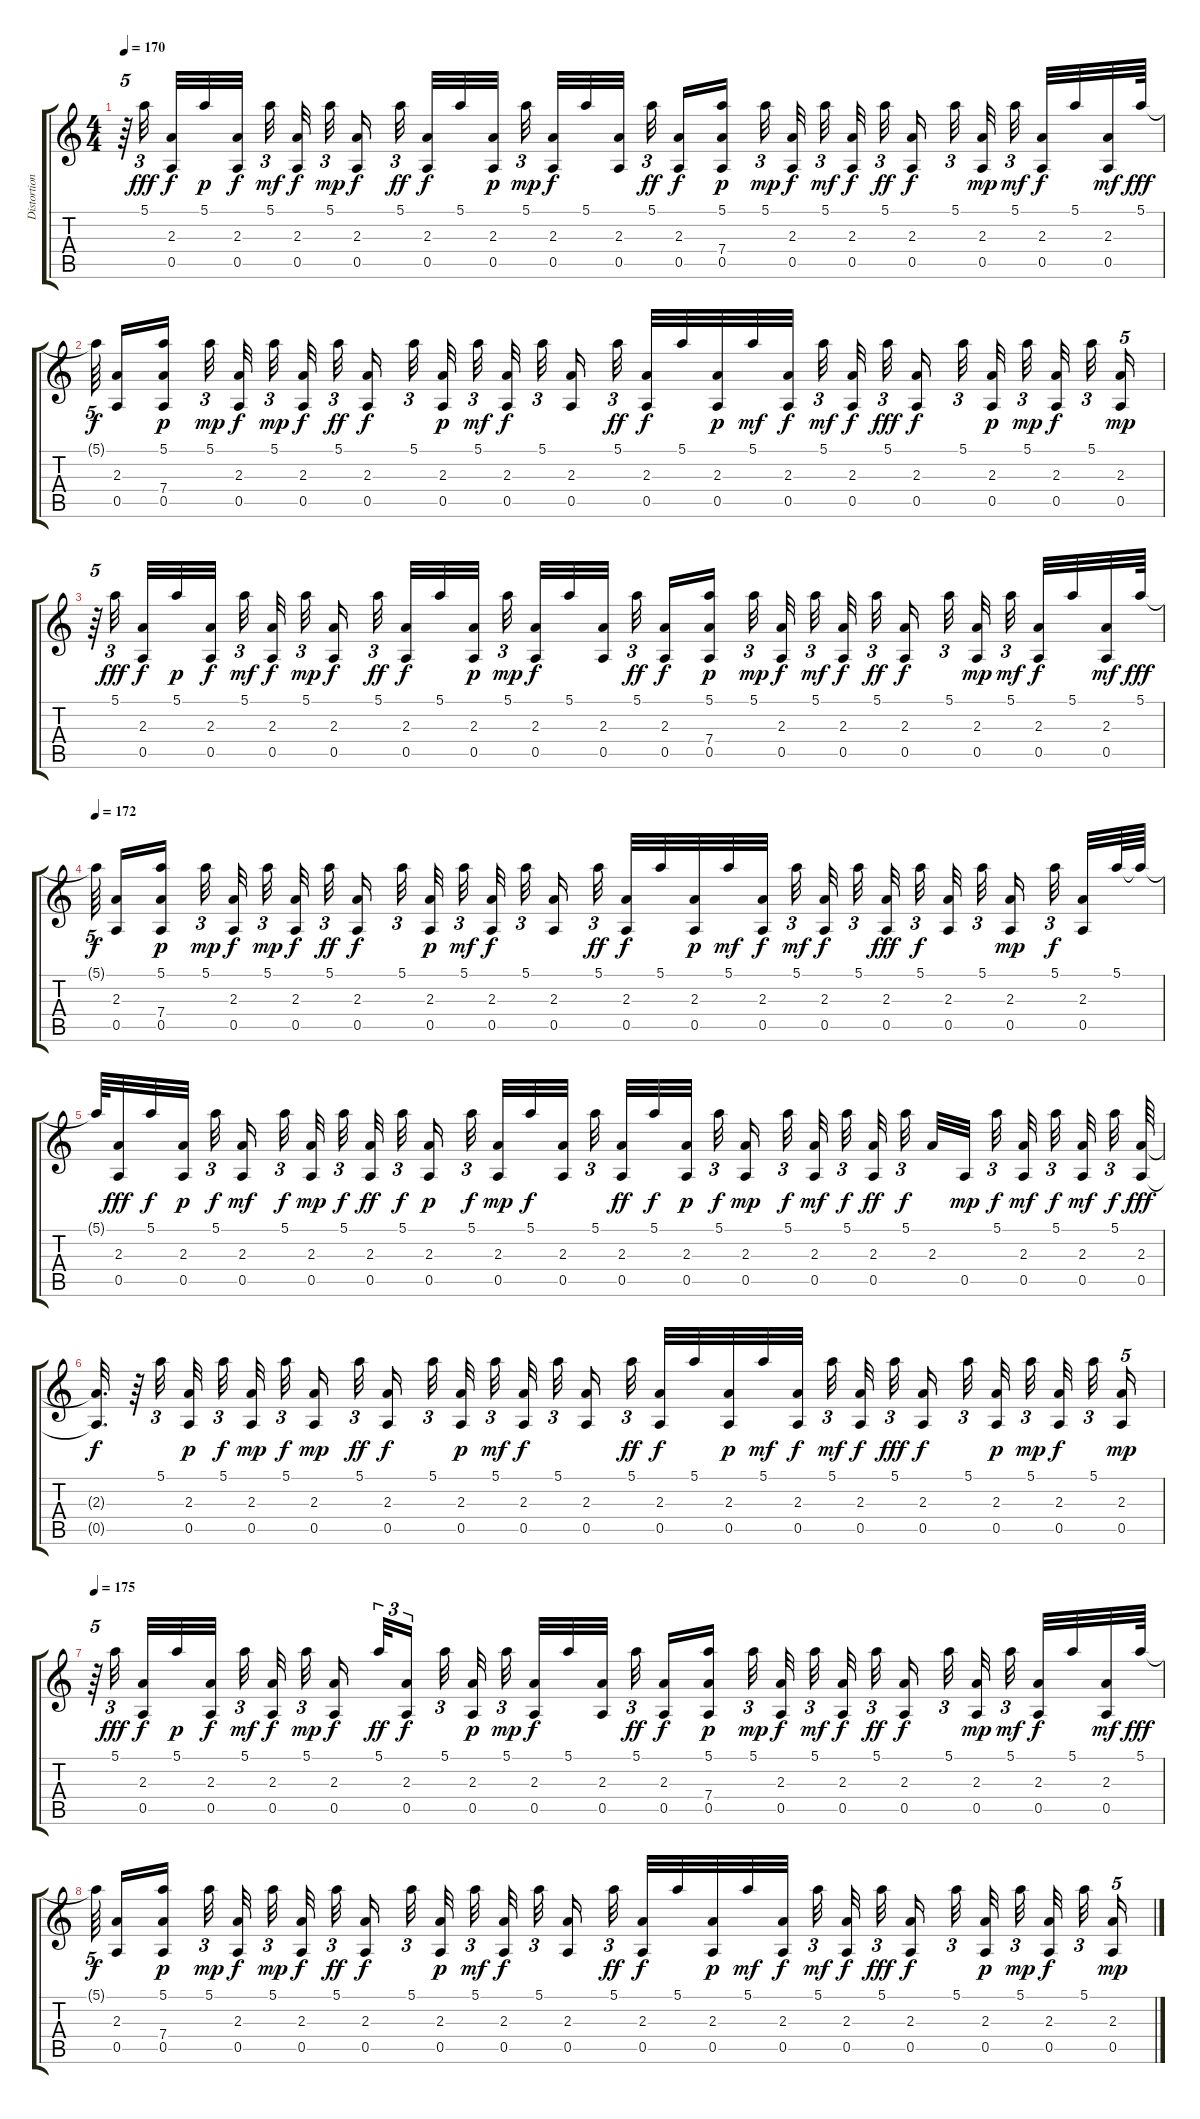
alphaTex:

\track ("Distortion guitar 1" "Distortion") {instrument distortionguitar}
\staff {score tabs}
\tuning (E4 B3 G3 D3 A2 E2) {hide}
\ts (4 4)
\tempo 170
\clef g2
\ks c
r.64{tu (5 4) dy mp} 5.1.32{tu (3 2) dy fff} (2.3 0.5).32{dy f} 5.1.32{dy p} (2.3 0.5).32{dy f} 5.1.32{tu (3 2) dy mf} (2.3 0.5).32{dy f} 5.1.32{tu (3 2) dy mp} (2.3 0.5).16{dy f} 5.1.32{tu (3 2) dy ff} (2.3 0.5).32{dy f} 5.1.32 (2.3 0.5).32{dy p} 5.1.32{tu (3 2) dy mp} (2.3 0.5).32{dy f} 5.1.32 (2.3 0.5).32 5.1.32{tu (3 2) dy ff} (2.3 0.5).16{dy f} (5.1 7.4 0.5).16{dy p} 5.1.32{tu (3 2) dy mp} (2.3 0.5).32{dy f} 5.1.32{tu (3 2) dy mf} (2.3 0.5).32{dy f} 5.1.32{tu (3 2) dy ff} (2.3 0.5).16{dy f} 5.1.32{tu (3 2)} (2.3 0.5).32{dy mp} 5.1.32{tu (3 2) dy mf} (2.3 0.5).32{dy f} 5.1.32 (2.3 0.5).32{dy mf} 5.1.64{dy fff} |
5.1{t}.64{tu (5 4) dy f} (2.3 0.5).16 (5.1 7.4 0.5).16{dy p} 5.1.32{tu (3 2) dy mp} (2.3 0.5).32{dy f} 5.1.32{tu (3 2) dy mp} (2.3 0.5).32{dy f} 5.1.32{tu (3 2) dy ff} (2.3 0.5).16{dy f} 5.1.32{tu (3 2)} (2.3 0.5).32{dy p} 5.1.32{tu (3 2) dy mf} (2.3 0.5).32{dy f} 5.1.32{tu (3 2)} (2.3 0.5).16 5.1.32{tu (3 2) dy ff} (2.3 0.5).32{dy f} 5.1.32 (2.3 0.5).32{dy p} 5.1.32{dy mf} (2.3 0.5).32{dy f} 5.1.32{tu (3 2) dy mf} (2.3 0.5).32{dy f} 5.1.32{tu (3 2) dy fff} (2.3 0.5).16{dy f} 5.1.32{tu (3 2)} (2.3 0.5).32{dy p} 5.1.32{tu (3 2) dy mp} (2.3 0.5).32{dy f} 5.1.32{tu (3 2)} (2.3 0.5).16{tu (5 4) dy mp} |
r.64{tu (5 4)} 5.1.32{tu (3 2) dy fff} (2.3 0.5).32{dy f} 5.1.32{dy p} (2.3 0.5).32{dy f} 5.1.32{tu (3 2) dy mf} (2.3 0.5).32{dy f} 5.1.32{tu (3 2) dy mp} (2.3 0.5).16{dy f} 5.1.32{tu (3 2) dy ff} (2.3 0.5).32{dy f} 5.1.32 (2.3 0.5).32{dy p} 5.1.32{tu (3 2) dy mp} (2.3 0.5).32{dy f} 5.1.32 (2.3 0.5).32 5.1.32{tu (3 2) dy ff} (2.3 0.5).16{dy f} (5.1 7.4 0.5).16{dy p} 5.1.32{tu (3 2) dy mp} (2.3 0.5).32{dy f} 5.1.32{tu (3 2) dy mf} (2.3 0.5).32{dy f} 5.1.32{tu (3 2) dy ff} (2.3 0.5).16{dy f} 5.1.32{tu (3 2)} (2.3 0.5).32{dy mp} 5.1.32{tu (3 2) dy mf} (2.3 0.5).32{dy f} 5.1.32 (2.3 0.5).32{dy mf} 5.1.64{dy fff} |
\tempo 172
5.1{t}.64{tu (5 4) dy f} (2.3 0.5).16 (5.1 7.4 0.5).16{dy p} 5.1.32{tu (3 2) dy mp} (2.3 0.5).32{dy f} 5.1.32{tu (3 2) dy mp} (2.3 0.5).32{dy f} 5.1.32{tu (3 2) dy ff} (2.3 0.5).16{dy f} 5.1.32{tu (3 2)} (2.3 0.5).32{dy p} 5.1.32{tu (3 2) dy mf} (2.3 0.5).32{dy f} 5.1.32{tu (3 2)} (2.3 0.5).16 5.1.32{tu (3 2) dy ff} (2.3 0.5).32{dy f} 5.1.32 (2.3 0.5).32{dy p} 5.1.32{dy mf} (2.3 0.5).32{dy f} 5.1.32{tu (3 2) dy mf} (2.3 0.5).32{dy f} 5.1.32{tu (3 2)} (2.3 0.5).32{dy fff} 5.1.32{tu (3 2) dy f} (2.3 0.5).32 5.1.32{tu (3 2)} (2.3 0.5).16{dy mp} 5.1.32{tu (3 2) dy f} (2.3 0.5).32 5.1.64 5.1{t}.64 |
5.1{t}.64 (2.3 0.5).32{dy fff} 5.1.32{dy f} (2.3 0.5).32{dy p} 5.1.32{tu (3 2) dy f} (2.3 0.5).16{dy mf} 5.1.32{tu (3 2) dy f} (2.3 0.5).32{dy mp} 5.1.32{tu (3 2) dy f} (2.3 0.5).32{dy ff} 5.1.32{tu (3 2) dy f} (2.3 0.5).16{dy p} 5.1.32{tu (3 2) dy f} (2.3 0.5).32{dy mp} 5.1.32{dy f volume 5} (2.3 0.5).32 5.1.32{tu (3 2)} (2.3 0.5).32{dy ff} 5.1.32{dy f} (2.3 0.5).32{dy p} 5.1.32{tu (3 2) dy f} (2.3 0.5).16{dy mp} 5.1.32{tu (3 2) dy f} (2.3 0.5).32{dy mf} 5.1.32{tu (3 2) dy f} (2.3 0.5).32{dy ff} 5.1.32{tu (3 2) dy f} 2.3.32 0.5.32{dy mp} 5.1.32{tu (3 2) dy f} (2.3 0.5).32{dy mf} 5.1.32{tu (3 2) dy f} (2.3 0.5).32{dy mf} 5.1.32{tu (3 2) dy f} (2.3 0.5).64{dy fff} |
(2.3{t} 0.5{t}).32{d dy f} r.64 5.1.32{tu (3 2)} (2.3 0.5).32{dy p} 5.1.32{tu (3 2) dy f} (2.3 0.5).32{dy mp} 5.1.32{tu (3 2) dy f} (2.3 0.5).16{dy mp} 5.1.32{tu (3 2) dy ff} (2.3 0.5).16{dy f} 5.1.32{tu (3 2)} (2.3 0.5).32{dy p} 5.1.32{tu (3 2) dy mf} (2.3 0.5).32{dy f} 5.1.32{tu (3 2)} (2.3 0.5).16 5.1.32{tu (3 2) dy ff} (2.3 0.5).32{dy f} 5.1.32 (2.3 0.5).32{dy p} 5.1.32{dy mf} (2.3 0.5).32{dy f} 5.1.32{tu (3 2) dy mf} (2.3 0.5).32{dy f} 5.1.32{tu (3 2) dy fff} (2.3 0.5).16{dy f} 5.1.32{tu (3 2)} (2.3 0.5).32{dy p} 5.1.32{tu (3 2) dy mp} (2.3 0.5).32{dy f} 5.1.32{tu (3 2)} (2.3 0.5).16{tu (5 4) dy mp} |
\tempo 175
r.64{tu (5 4)} 5.1.32{tu (3 2) dy fff} (2.3 0.5).32{dy f} 5.1.32{dy p} (2.3 0.5).32{dy f} 5.1.32{tu (3 2) dy mf} (2.3 0.5).32{dy f} 5.1.32{tu (3 2) dy mp} (2.3 0.5).16{dy f} 5.1.32{tu (3 2) dy ff} (2.3 0.5).16{tu (3 2) dy f} 5.1.32{tu (3 2)} (2.3 0.5).32{dy p} 5.1.32{tu (3 2) dy mp} (2.3 0.5).32{dy f} 5.1.32 (2.3 0.5).32 5.1.32{tu (3 2) dy ff} (2.3 0.5).16{dy f} (5.1 7.4 0.5).16{dy p} 5.1.32{tu (3 2) dy mp} (2.3 0.5).32{dy f} 5.1.32{tu (3 2) dy mf} (2.3 0.5).32{dy f} 5.1.32{tu (3 2) dy ff} (2.3 0.5).16{dy f} 5.1.32{tu (3 2)} (2.3 0.5).32{dy mp} 5.1.32{tu (3 2) dy mf} (2.3 0.5).32{dy f} 5.1.32 (2.3 0.5).32{dy mf} 5.1.64{dy fff} |
5.1{t}.64{tu (5 4) dy f} (2.3 0.5).16 (5.1 7.4 0.5).16{dy p} 5.1.32{tu (3 2) dy mp} (2.3 0.5).32{dy f} 5.1.32{tu (3 2) dy mp} (2.3 0.5).32{dy f} 5.1.32{tu (3 2) dy ff} (2.3 0.5).16{dy f} 5.1.32{tu (3 2)} (2.3 0.5).32{dy p} 5.1.32{tu (3 2) dy mf} (2.3 0.5).32{dy f} 5.1.32{tu (3 2)} (2.3 0.5).16 5.1.32{tu (3 2) dy ff} (2.3 0.5).32{dy f} 5.1.32 (2.3 0.5).32{dy p} 5.1.32{dy mf} (2.3 0.5).32{dy f} 5.1.32{tu (3 2) dy mf} (2.3 0.5).32{dy f} 5.1.32{tu (3 2) dy fff} (2.3 0.5).16{dy f} 5.1.32{tu (3 2)} (2.3 0.5).32{dy p} 5.1.32{tu (3 2) dy mp} (2.3 0.5).32{dy f} 5.1.32{tu (3 2)} (2.3 0.5).16{tu (5 4) dy mp}
